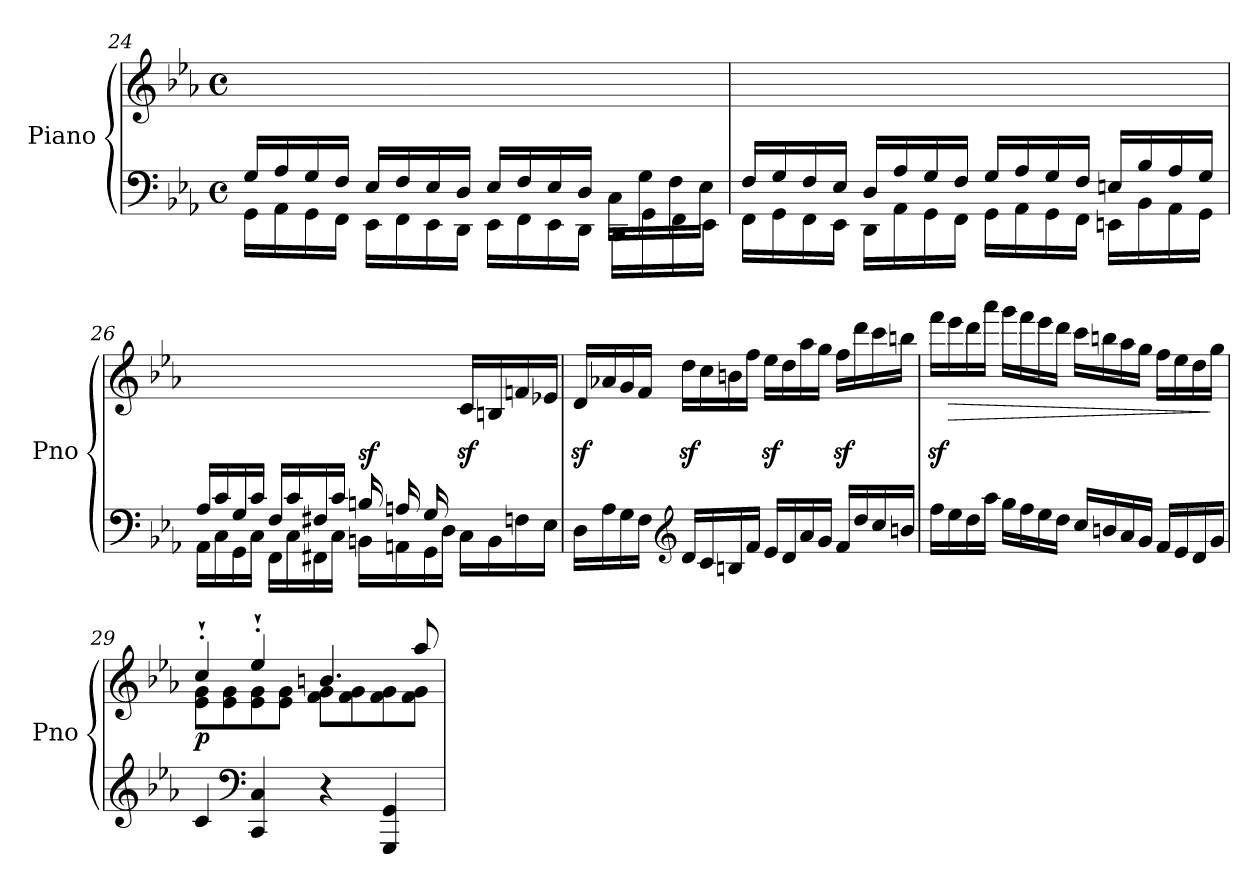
**kern	**kern	**dynam
*part1	*part1	*part1
*staff2	*staff1	*staff1/2
*I"Piano	*	*
*I'Pno	*	*
!!LO:LB:g=z
*clefF4	*clefG2	*
*k[b-e-a-]	*k[b-e-a-]	*
*M4/4	*M4/4	*
*met(c)	*met(c)	*
=24	=24	=24
*^	*	*
16G/LL	16GG\LL	1ryy	.
16A-/	16AA-\	.	.
16G/	16GG\	.	.
16F/JJ	16FF\JJ	.	.
16E-/LL	16EE-\LL	.	.
16F/	16FF\	.	.
16E-/	16EE-\	.	.
16D/JJ	16DD\JJ	.	.
16E-/LL	16EE-\LL	.	.
16F/	16FF\	.	.
16E-/	16EE-\	.	.
16D/JJ	16DD\JJ	.	.
16C\LL	16CC\LL	.	.
16G\	16GG\	.	.
16F\	16FF\	.	.
16E-\JJ	16EE-\JJ	.	.
=25	=25	=25	=25
16F/LL	16FF\LL	1ryy	.
16G/	16GG\	.	.
16F/	16FF\	.	.
16E-/JJ	16EE-\JJ	.	.
16D/LL	16DD\LL	.	.
16A-/	16AA-\	.	.
16G/	16GG\	.	.
16F/JJ	16FF\JJ	.	.
16G/LL	16GG\LL	.	.
16A-/	16AA-\	.	.
16G/	16GG\	.	.
16F/JJ	16FF\JJ	.	.
16En/LL	16EEn\LL	.	.
16B-/	16BB-\	.	.
16A-/	16AA-\	.	.
16G/JJ	16GG\JJ	.	.
!!LO:LB:g=z
=26	=26	=26	=26
16A-/LL	16AA-\LL	2ryy	.
16c/	16C\	.	.
16G/	16GG\	.	.
16c/JJ	16C\JJ	.	.
16F/LL	16FF\LL	.	.
16c/	16C\	.	.
16F#X/	16FF#X\	.	.
16c/JJ	16C\JJ	.	.
!	!	!	!LO:DY:b
16Bn/LL	16BBn\LL	8.ryy	sf
16An/	16AAn\	.	.
16G/	16GG\	.	.
4ryy	16D\JJ	16d\JJ	.
.	16C\LL	16cz</LL	.
.	16BB\	16Bn/	.
.	16Fn\	16fn/	.
16ryy	16E-\JJ	16e-X/JJ	.
*v	*v	*	*
!!LO:LB:g=z
=27	=27	=27
16D\LL	16dz</LL	.
16A-\	16a-X/	.
16G\	16g/	.
16F\JJ	16f/JJ	.
*clefG2	*	*
16d/LL	16ddz<\LL	.
16c/	16cc\	.
16Bn/	16bn\	.
16f/JJ	16ff\JJ	.
16e-/LL	16ee-z<\LL	.
16d/	16dd\	.
16a-/	16aa-\	.
16g/JJ	16gg\JJ	.
16f/LL	16ffz<\LL	.
16dd/	16ddd\	.
16cc/	16ccc\	.
16bn/JJ	16bbn\JJ	.
=28	=28	=28
16ff\LL	16fffz<\LL	.
!	!	!LO:HP:b
16ee-\	16eee-\	>
16dd\	16ddd\	.
16aa-\JJ	16aaa-\JJ	.
16gg\LL	16ggg\LL	.
16ff\	16fff\	.
16ee-\	16eee-\	.
16dd\JJ	16ddd\JJ	.
16cc/LL	16ccc\LL	.
16bn/	16bbn\	.
16a-/	16aa-\	.
16g/JJ	16gg\JJ	.
16f/LL	16ff\LL	.
16e-/	16ee-\	.
16d/	16dd\	.
16g/JJ	16gg\JJ	]
!!LO:LB:g=z
=29	=29	=29
*	*^	*
!	!	!	!LO:DY:b
4c/	4cc'`/	8e-\ 8g\L	p
.	.	8e-\ 8g\	.
*clefF4	*	*	*
4CC/ 4C/	4ee-'`/	8e-\ 8g\	.
.	.	8e-\ 8g\J	.
4r	4.bn/	8f\ 8g\L	.
.	.	8f\ 8g\	.
4GGG/ 4GG/	.	8f\ 8g\	.
.	8aa-/	8f\ 8g\J	.
*	*v	*v	*
=	=	=
*-	*-	*-
